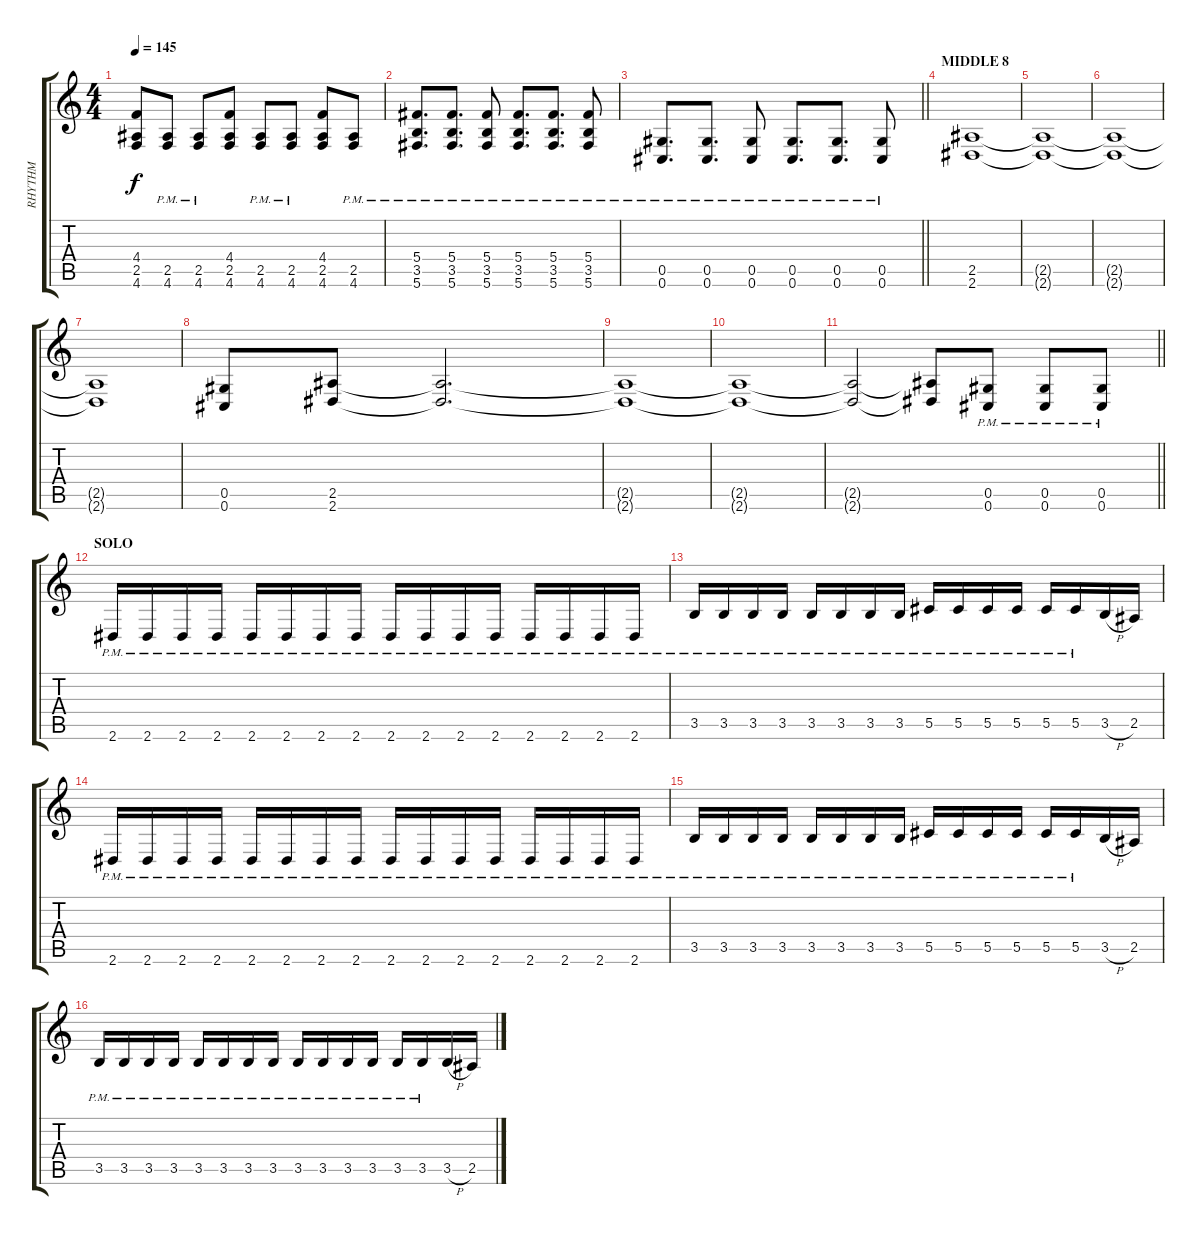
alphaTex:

\track ("RHYTHM" "RHYTHM") {instrument overdrivenguitar}
\staff {score tabs}
\tuning (Eb4 Bb3 Gb3 Db3 Ab2 Db2) {hide}
\ts (4 4)
\tempo 145
\clef g2
\ks c
(4.4 2.5 4.6).8{dy f} (2.5{pm} 4.6{pm}).8 (2.5{pm} 4.6{pm}).8 (4.4 2.5 4.6).8 (2.5{pm} 4.6{pm}).8 (2.5{pm} 4.6{pm}).8 (4.4 2.5 4.6).8 (2.5{pm} 4.6{pm}).8 |
(5.4{pm} 3.5{pm} 5.6{pm}).8{d} (5.4{pm} 3.5{pm} 5.6{pm}).8{d} (5.4{pm} 3.5{pm} 5.6{pm}).8 (5.4{pm} 3.5{pm} 5.6{pm}).8{d} (5.4{pm} 3.5{pm} 5.6{pm}).8{d} (5.4{pm} 3.5{pm} 5.6{pm}).8 |
\barLineRight lightlight
(0.5{pm} 0.6{pm}).8{d} (0.5{pm} 0.6{pm}).8{d} (0.5{pm} 0.6{pm}).8 (0.5{pm} 0.6{pm}).8{d} (0.5{pm} 0.6{pm}).8{d} (0.5{pm} 0.6{pm}).8 |
\section ("" "MIDDLE 8")
(2.5 2.6).1 |
(2.5{t} 2.6{t}).1 |
(2.5{t} 2.6{t}).1 |
(2.5{t} 2.6{t}).1 |
(0.5 0.6).8 (2.5 2.6).8 (2.5{t} 2.6{t}).2{d} |
(2.5{t} 2.6{t}).1 |
(2.5{t} 2.6{t}).1 |
\barLineRight lightlight
(2.5{t} 2.6{t}).2 (2.5{t} 2.6{t}).8 (0.5{pm} 0.6{pm}).8 (0.5{pm} 0.6{pm}).8 (0.5{pm} 0.6{pm}).8 |
\section ("" "SOLO")
2.6{pm}.16 2.6{pm}.16 2.6{pm}.16 2.6{pm}.16 2.6{pm}.16 2.6{pm}.16 2.6{pm}.16 2.6{pm}.16 2.6{pm}.16 2.6{pm}.16 2.6{pm}.16 2.6{pm}.16 2.6{pm}.16 2.6{pm}.16 2.6{pm}.16 2.6{pm}.16 |
3.5{pm}.16 3.5{pm}.16 3.5{pm}.16 3.5{pm}.16 3.5{pm}.16 3.5{pm}.16 3.5{pm}.16 3.5{pm}.16 5.5{pm}.16 5.5{pm}.16 5.5{pm}.16 5.5{pm}.16 5.5{pm}.16 5.5{pm}.16 3.5{h}.16 2.5.16 |
2.6{pm}.16 2.6{pm}.16 2.6{pm}.16 2.6{pm}.16 2.6{pm}.16 2.6{pm}.16 2.6{pm}.16 2.6{pm}.16 2.6{pm}.16 2.6{pm}.16 2.6{pm}.16 2.6{pm}.16 2.6{pm}.16 2.6{pm}.16 2.6{pm}.16 2.6{pm}.16 |
3.5{pm}.16 3.5{pm}.16 3.5{pm}.16 3.5{pm}.16 3.5{pm}.16 3.5{pm}.16 3.5{pm}.16 3.5{pm}.16 5.5{pm}.16 5.5{pm}.16 5.5{pm}.16 5.5{pm}.16 5.5{pm}.16 5.5{pm}.16 3.5{h}.16 2.5.16 |
3.5{pm}.16 3.5{pm}.16 3.5{pm}.16 3.5{pm}.16 3.5{pm}.16 3.5{pm}.16 3.5{pm}.16 3.5{pm}.16 3.5{pm}.16 3.5{pm}.16 3.5{pm}.16 3.5{pm}.16 3.5{pm}.16 3.5{pm}.16 3.5{h}.16 2.5.16
